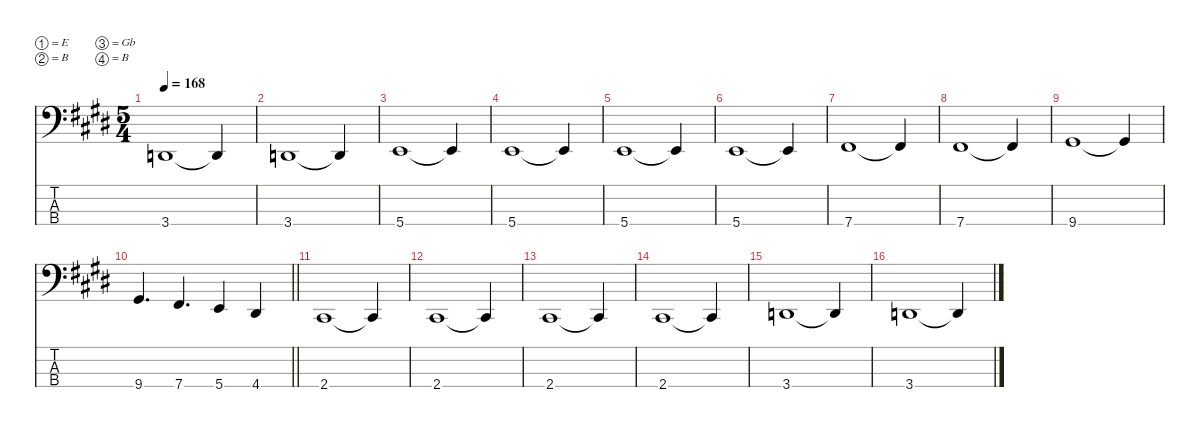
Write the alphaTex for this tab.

\defaultSystemsLayout 4
\hideDynamics
\bracketExtendMode nobrackets
\singleTrackTrackNamePolicy hidden
\multiTrackTrackNamePolicy hidden
\firstSystemTrackNameMode fullname
\firstSystemTrackNameOrientation horizontal
\otherSystemsTrackNameOrientation horizontal
\track ("Bass" "el.bs.") {instrument electricbassfinger}
\staff {score tabs}
\tuning (E2 B1 Gb1 B0)
\ts (5 4)
\tempo 168
\clef f4
\ks c#minor
3.4{acc forcenatural}.1{dy f beam Up} 3.4{t acc forcenatural}.4{beam Up} |
3.4{acc forcenatural}.1{beam Up} 3.4{t acc forcenatural}.4{beam Up} |
5.4{acc forcenatural}.1{beam Up} 5.4{t acc forcenatural}.4{beam Up} |
5.4{acc forcenatural}.1{beam Up} 5.4{t acc forcenatural}.4{beam Up} |
5.4{acc forcenatural}.1{beam Up} 5.4{t acc forcenatural}.4{beam Up} |
5.4{acc forcenatural}.1{beam Up} 5.4{t acc forcenatural}.4{beam Up} |
7.4{acc #}.1{beam Up} 7.4{t acc #}.4{beam Up} |
7.4{acc #}.1{beam Up} 7.4{t acc #}.4{beam Up} |
9.4{acc #}.1{beam Up} 9.4{t acc #}.4{beam Up} |
\barLineRight lightlight
9.4{acc #}.4{d beam Up} 7.4{acc #}.4{d beam Up} 5.4{acc forcenatural}.4{beam Up} 4.4{acc #}.4{beam Up} |
2.4{acc #}.1{beam Up} 2.4{t acc #}.4{beam Up} |
2.4{acc #}.1{beam Up} 2.4{t acc #}.4{beam Up} |
2.4{acc #}.1{beam Up} 2.4{t acc #}.4{beam Up} |
2.4{acc #}.1{beam Up} 2.4{t acc #}.4{beam Up} |
3.4{acc forcenatural}.1{beam Up} 3.4{t acc forcenatural}.4{beam Up} |
3.4{acc forcenatural}.1{beam Up} 3.4{t acc forcenatural}.4{beam Up}
